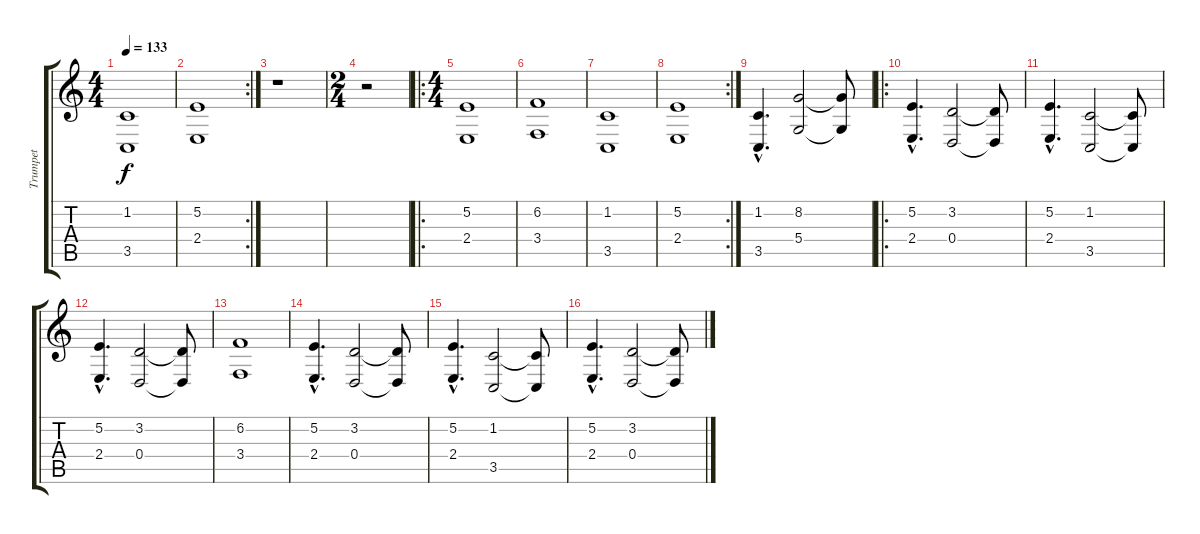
\track ("Trumpet" "Trumpet") {instrument trombone}
\staff {score tabs}
\tuning (E4 B3 G3 D3 A2 E2) {hide}
\ts (4 4)
\tempo 133
\clef g2
\ks c
(1.2 3.5).1{dy f} |
\rc 2
(5.2 2.4).1 |
r.1 |
\ts (2 4)
r.2 |
\ro
\ts (4 4)
(5.2 2.4).1 |
(6.2 3.4).1 |
(1.2 3.5).1 |
\rc 2
(5.2 2.4).1 |
(1.2{hac} 3.5{hac}).4{d} (8.2 5.4).2 (8.2{t} 5.4{t}).8 |
\ro
(5.2{hac} 2.4{hac}).4{d} (3.2 0.4).2 (3.2{t} 0.4{t}).8 |
(5.2{hac} 2.4{hac}).4{d} (1.2 3.5).2 (1.2{t} 3.5{t}).8 |
(5.2{hac} 2.4{hac}).4{d} (3.2 0.4).2 (3.2{t} 0.4{t}).8 |
(6.2 3.4).1 |
(5.2{hac} 2.4{hac}).4{d} (3.2 0.4).2 (3.2{t} 0.4{t}).8 |
(5.2{hac} 2.4{hac}).4{d} (1.2 3.5).2 (1.2{t} 3.5{t}).8 |
(5.2{hac} 2.4{hac}).4{d} (3.2 0.4).2 (3.2{t} 0.4{t}).8
